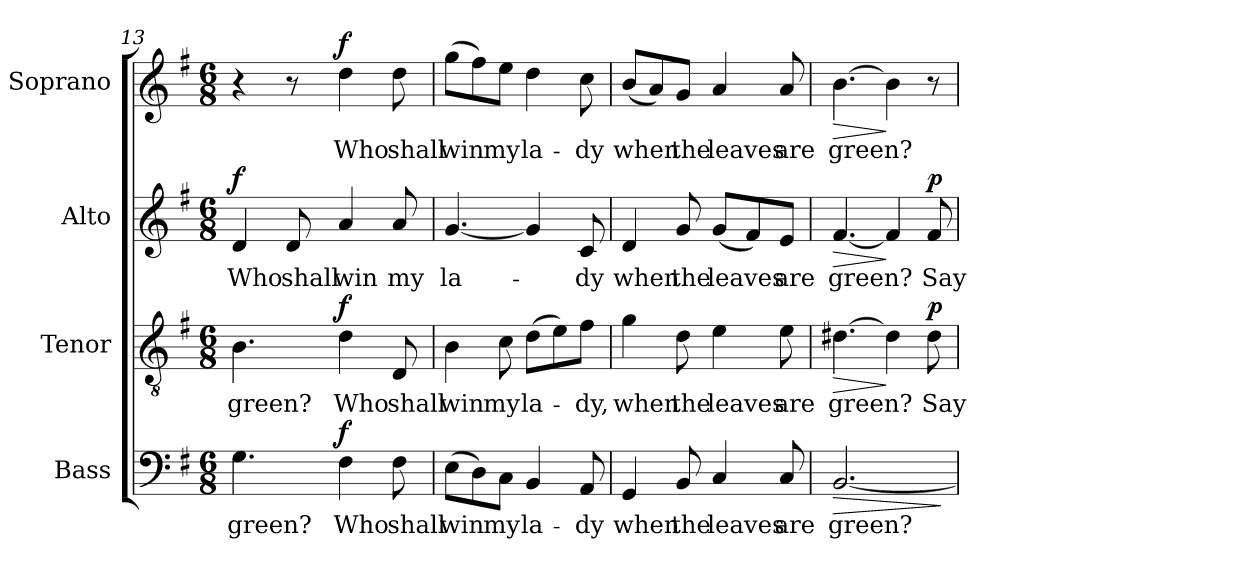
**kern	**text	**dynam	**kern	**text	**dynam	**kern	**text	**dynam	**kern	**text	**dynam
*part4	*part4	*part4	*part3	*part3	*part3	*part2	*part2	*part2	*part1	*part1	*part1
*staff4	*staff4	*staff4	*staff3	*staff3	*staff3	*staff2	*staff2	*staff2	*staff1	*staff1	*staff1
*I"Bass	*	*	*I"Tenor	*	*	*I"Alto	*	*	*I"Soprano	*	*
*I'B.	*	*	*I'T.	*	*	*I'A.	*	*	*I'S.	*	*
*clefF4	*	*	*clefGv2	*	*	*clefG2	*	*	*clefG2	*	*
*	*	*	*ITrd7c12	*	*	*	*	*	*	*	*
*k[f#]	*	*	*k[f#]	*	*	*k[f#]	*	*	*k[f#]	*	*
*G:	*	*	*G:	*	*	*G:	*	*	*G:	*	*
*M6/8	*	*	*M6/8	*	*	*M6/8	*	*	*M6/8	*	*
=13	=13	=13	=13	=13	=13	=13	=13	=13	=13	=13	=13
!	!LO:LY:b:color=#000000	!	!	!	!	!	!	!	!	!	!
!	!	!	!	!LO:LY:b:color=#000000	!	!	!	!	!	!	!
!	!	!	!	!	!	!	!LO:LY:b:color=#000000	!	!	!	!
4.Gi\	green?	.	4.BBi\	green?	.	4di/	Who	f	4r	.	.
!	!	!	!	!	!	!	!LO:LY:b:color=#000000	!	!	!	!
.	.	.	.	.	.	8di/	shall	.	8r	.	.
!	!LO:LY:b:color=#000000	!	!	!	!	!	!	!	!	!	!
!	!	!	!	!LO:LY:b:color=#000000	!	!	!	!	!	!	!
!	!	!	!	!	!	!	!LO:LY:b:color=#000000	!	!	!	!
!	!	!	!	!	!	!	!	!	!	!LO:LY:b:color=#000000	!
4F#i\	Who	f	4Di\	Who	f	4ai/	win	.	4ddi\	Who	f
!	!LO:LY:b:color=#000000	!	!	!	!	!	!	!	!	!	!
!	!	!	!	!LO:LY:b:color=#000000	!	!	!	!	!	!	!
!	!	!	!	!	!	!	!LO:LY:b:color=#000000	!	!	!	!
!	!	!	!	!	!	!	!	!	!	!LO:LY:b:color=#000000	!
8F#i\	shall	.	8DDi/	shall	.	8ai/	my	.	8ddi\	shall	.
=14	=14	=14	=14	=14	=14	=14	=14	=14	=14	=14	=14
!	!LO:LY:b:color=#000000	!	!	!	!	!	!	!	!	!	!
!	!	!	!	!LO:LY:b:color=#000000	!	!	!	!	!	!	!
!	!	!	!	!	!	!	!LO:LY:b:color=#000000	!	!	!	!
!	!	!	!	!	!	!	!	!	!	!LO:LY:b:color=#000000	!
(8Ei\L	win	.	4BBi\	win	.	[4.gi/	la-	.	(8ggi\L	win	.
8Di\)	.	.	.	.	.	.	.	.	8ff#i\)	.	.
!	!LO:LY:b:color=#000000	!	!	!	!	!	!	!	!	!	!
!	!	!	!	!LO:LY:b:color=#000000	!	!	!	!	!	!	!
!	!	!	!	!	!	!	!	!	!	!LO:LY:b:color=#000000	!
8Ci\J	my	.	8Ci\	my	.	.	.	.	8eei\J	my	.
!	!LO:LY:b:color=#000000	!	!	!	!	!	!	!	!	!	!
!	!	!	!	!LO:LY:b:color=#000000	!	!	!	!	!	!	!
!	!	!	!	!	!	!	!	!	!	!LO:LY:b:color=#000000	!
4BBi/	la-	.	(8Di\L	la-	.	4gi/]	.	.	4ddi\	la-	.
.	.	.	8Ei\)	.	.	.	.	.	.	.	.
!	!LO:LY:b:color=#000000	!	!	!	!	!	!	!	!	!	!
!	!	!	!	!LO:LY:b:color=#000000	!	!	!	!	!	!	!
!	!	!	!	!	!	!	!LO:LY:b:color=#000000	!	!	!	!
!	!	!	!	!	!	!	!	!	!	!LO:LY:b:color=#000000	!
8AAi/	-dy	.	8F#i\J	-dy,	.	8ci/	-dy	.	8cci\	-dy	.
!!LO:PB:g=z
=15	=15	=15	=15	=15	=15	=15	=15	=15	=15	=15	=15
!	!LO:LY:b:color=#000000	!	!	!	!	!	!	!	!	!	!
!	!	!	!	!LO:LY:b:color=#000000	!	!	!	!	!	!	!
!	!	!	!	!	!	!	!LO:LY:b:color=#000000	!	!	!	!
!	!	!	!	!	!	!	!	!	!	!LO:LY:b:color=#000000	!
4GGi/	when	.	4Gi\	when	.	4di/	when	.	(8bi/L	when	.
.	.	.	.	.	.	.	.	.	8ai/)	.	.
!	!LO:LY:b:color=#000000	!	!	!	!	!	!	!	!	!	!
!	!	!	!	!LO:LY:b:color=#000000	!	!	!	!	!	!	!
!	!	!	!	!	!	!	!LO:LY:b:color=#000000	!	!	!	!
!	!	!	!	!	!	!	!	!	!	!LO:LY:b:color=#000000	!
8BBi/	the	.	8Di\	the	.	8gi/	the	.	8gi/J	the	.
!	!LO:LY:b:color=#000000	!	!	!	!	!	!	!	!	!	!
!	!	!	!	!LO:LY:b:color=#000000	!	!	!	!	!	!	!
!	!	!	!	!	!	!	!LO:LY:b:color=#000000	!	!	!	!
!	!	!	!	!	!	!	!	!	!	!LO:LY:b:color=#000000	!
4Ci/	leaves	.	4Ei\	leaves	.	(8gi/L	leaves	.	4ai/	leaves	.
.	.	.	.	.	.	8f#i/)	.	.	.	.	.
!	!LO:LY:b:color=#000000	!	!	!	!	!	!	!	!	!	!
!	!	!	!	!LO:LY:b:color=#000000	!	!	!	!	!	!	!
!	!	!	!	!	!	!	!LO:LY:b:color=#000000	!	!	!	!
!	!	!	!	!	!	!	!	!	!	!LO:LY:b:color=#000000	!
8Ci/	are	.	8Ei\	are	.	8ei/J	are	.	8ai/	are	.
=16	=16	=16	=16	=16	=16	=16	=16	=16	=16	=16	=16
!	!LO:LY:b:color=#000000	!LO:HP:b	!	!	!	!	!	!	!	!	!
!	!	!	!	!LO:LY:b:color=#000000	!LO:HP:b	!	!	!	!	!	!
!	!	!	!	!	!	!	!LO:LY:b:color=#000000	!LO:HP:b	!	!	!
!	!	!	!	!	!	!	!	!	!	!LO:LY:b:color=#000000	!LO:HP:b
[2.BBi/	green?	>	[4.D#Xi\	green?	>	[4.f#i/	green?	>	[4.bi\	green?	>
.	.	.	4D#i\]	.	]	4f#i/]	.	]	4bi\]	.	]
!	!	!	!	!LO:LY:b:color=#000000	!	!	!	!	!	!	!
!	!	!	!	!	!	!	!LO:LY:b:color=#000000	!	!	!	!
.	.	.	8D#i\	Say	p	8f#i/	Say	p	8r	.	.
.	.	]	.	.	.	.	.	.	.	.	.
=	=	=	=	=	=	=	=	=	=	=	=
*-	*-	*-	*-	*-	*-	*-	*-	*-	*-	*-	*-
